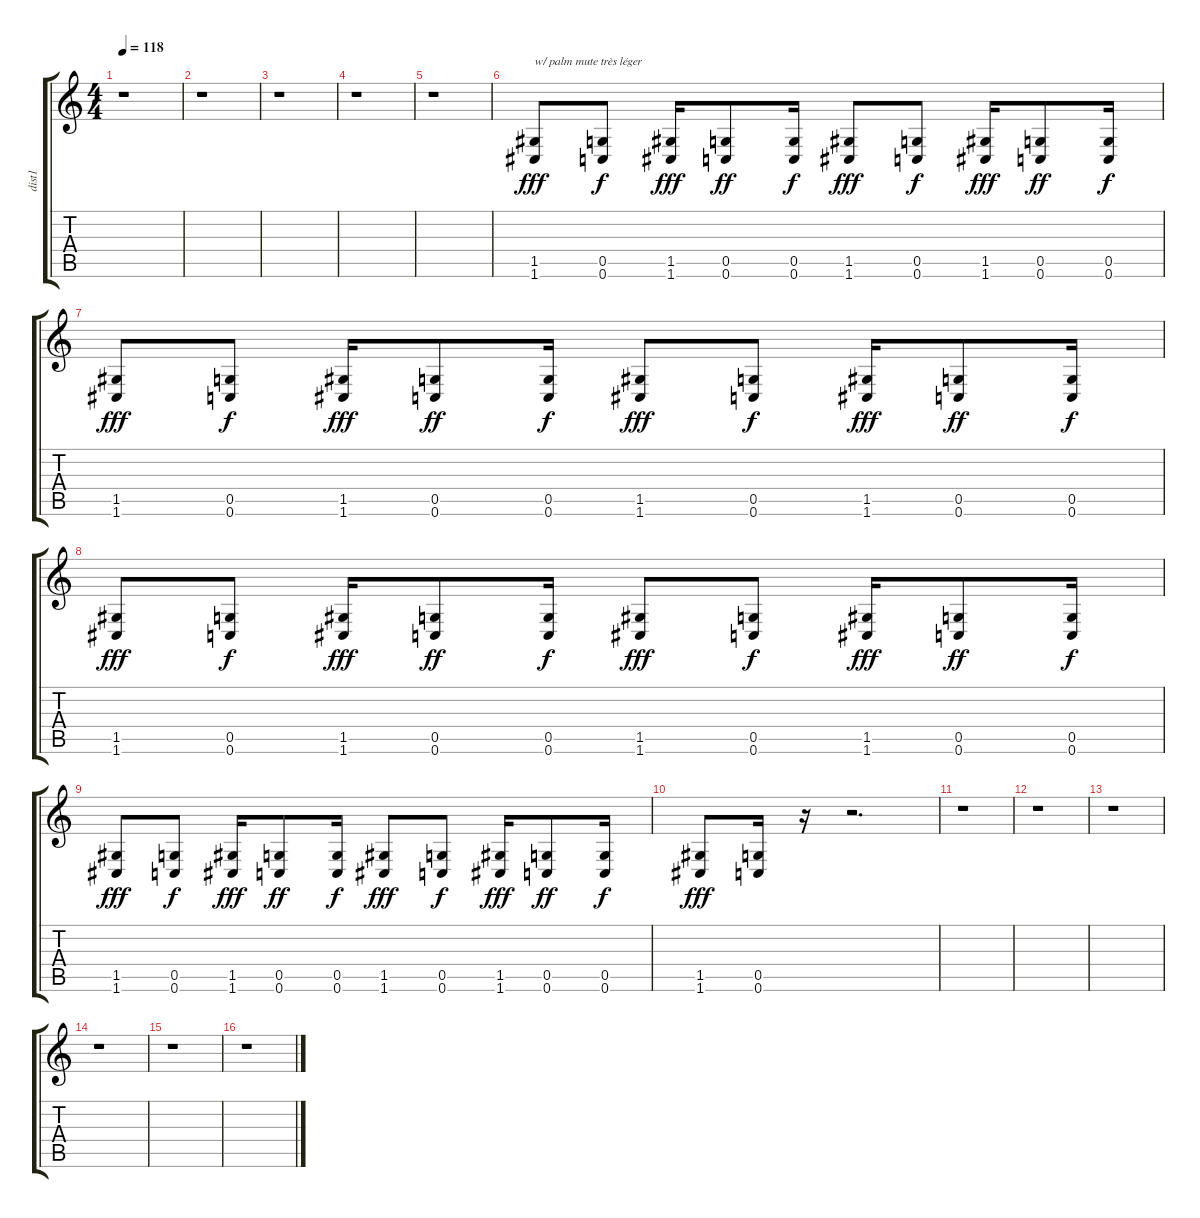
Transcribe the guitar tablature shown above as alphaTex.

\track ("dist1" "dist1") {instrument distortionguitar}
\staff {score tabs}
\tuning (E4 B3 G3 D3 G2 C2) {hide}
\ts (4 4)
\tempo 118
\clef g2
\ks c
r.1{dy fff instrument distortionguitar} |
r.1 |
r.1 |
r.1 |
r.1 |
(1.5 1.6).8{txt "w/ palm mute très léger"} (0.5 0.6).8{dy f} (1.5 1.6).16{dy fff} (0.5 0.6).8{dy ff} (0.5 0.6).16{dy f} (1.5 1.6).8{dy fff} (0.5 0.6).8{dy f} (1.5 1.6).16{dy fff} (0.5 0.6).8{dy ff} (0.5 0.6).16{dy f} |
(1.5 1.6).8{dy fff} (0.5 0.6).8{dy f} (1.5 1.6).16{dy fff} (0.5 0.6).8{dy ff} (0.5 0.6).16{dy f} (1.5 1.6).8{dy fff} (0.5 0.6).8{dy f} (1.5 1.6).16{dy fff} (0.5 0.6).8{dy ff} (0.5 0.6).16{dy f} |
(1.5 1.6).8{dy fff} (0.5 0.6).8{dy f} (1.5 1.6).16{dy fff} (0.5 0.6).8{dy ff} (0.5 0.6).16{dy f} (1.5 1.6).8{dy fff} (0.5 0.6).8{dy f} (1.5 1.6).16{dy fff} (0.5 0.6).8{dy ff} (0.5 0.6).16{dy f} |
(1.5 1.6).8{dy fff} (0.5 0.6).8{dy f} (1.5 1.6).16{dy fff} (0.5 0.6).8{dy ff} (0.5 0.6).16{dy f} (1.5 1.6).8{dy fff} (0.5 0.6).8{dy f} (1.5 1.6).16{dy fff} (0.5 0.6).8{dy ff} (0.5 0.6).16{dy f} |
(1.5 1.6).8{dy fff} (0.5 0.6).16 r.16 r.2{d} |
r.1 |
r.1 |
r.1 |
r.1 |
r.1 |
r.1
